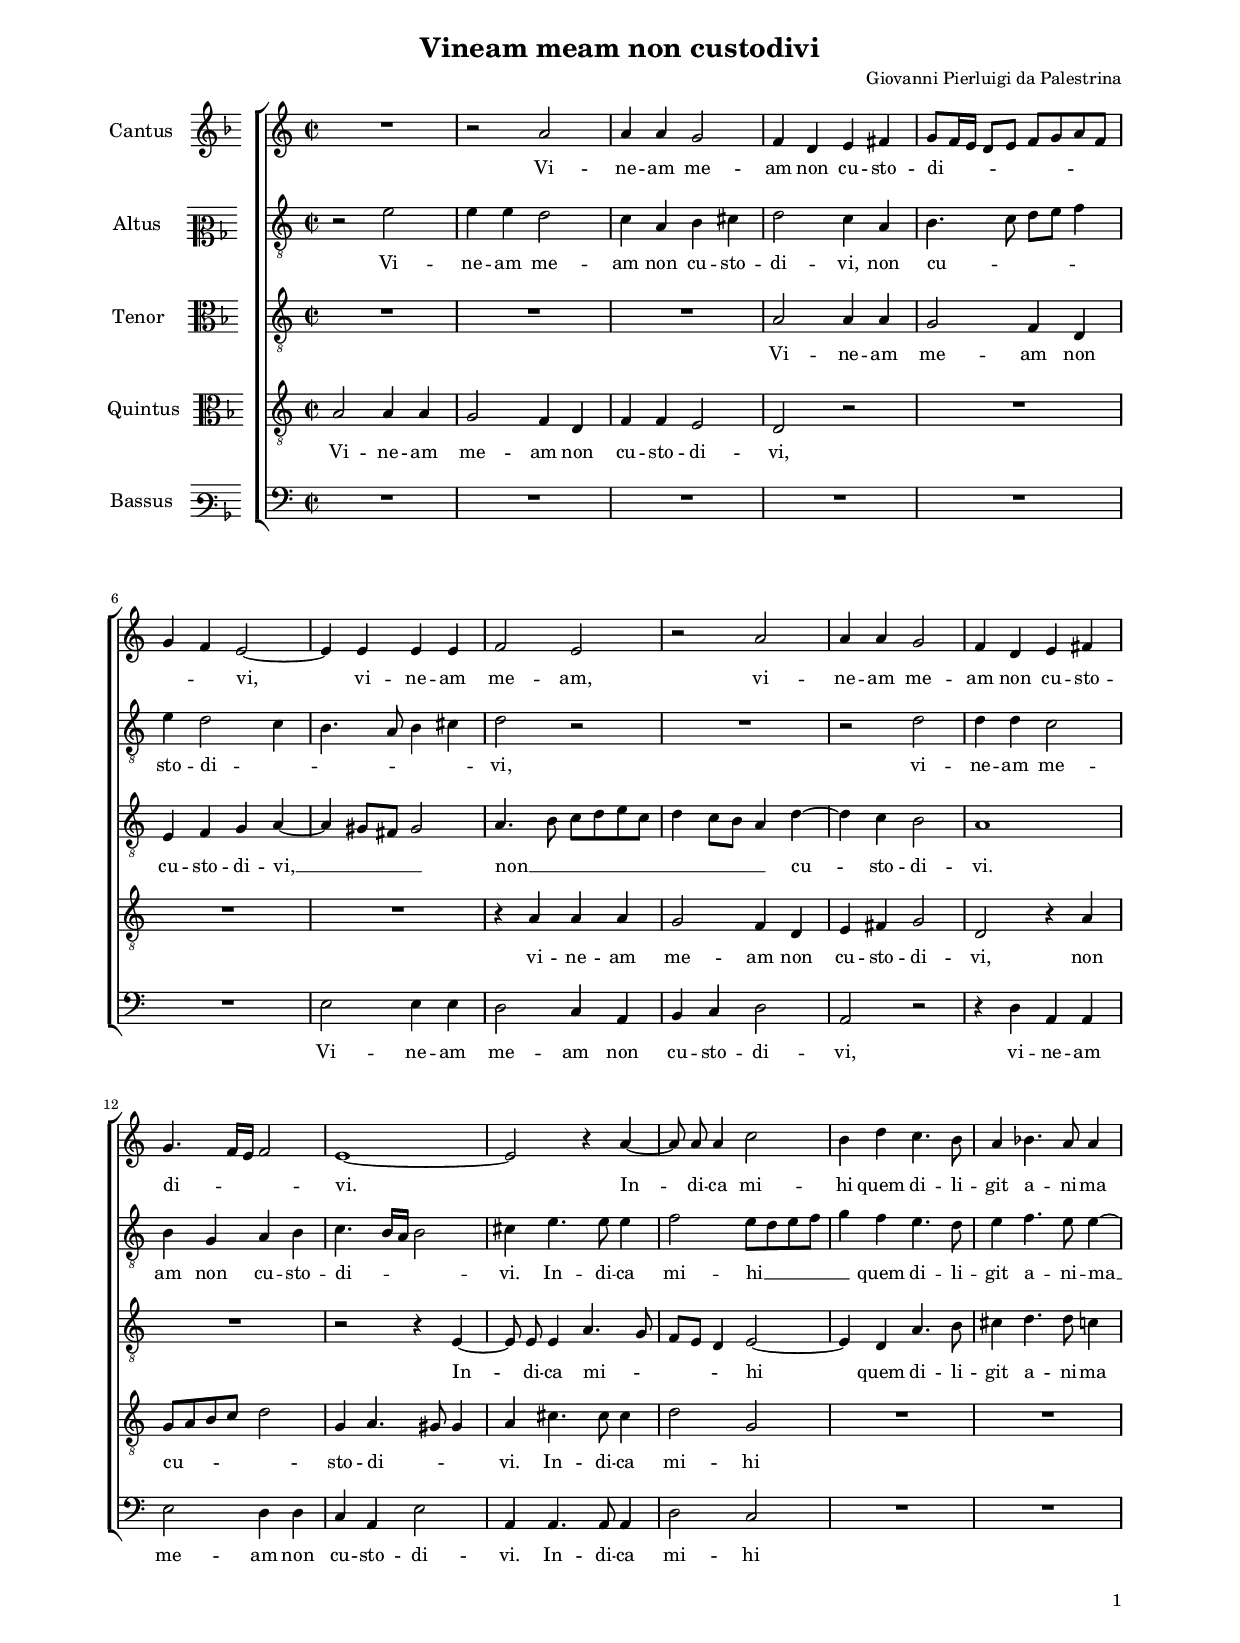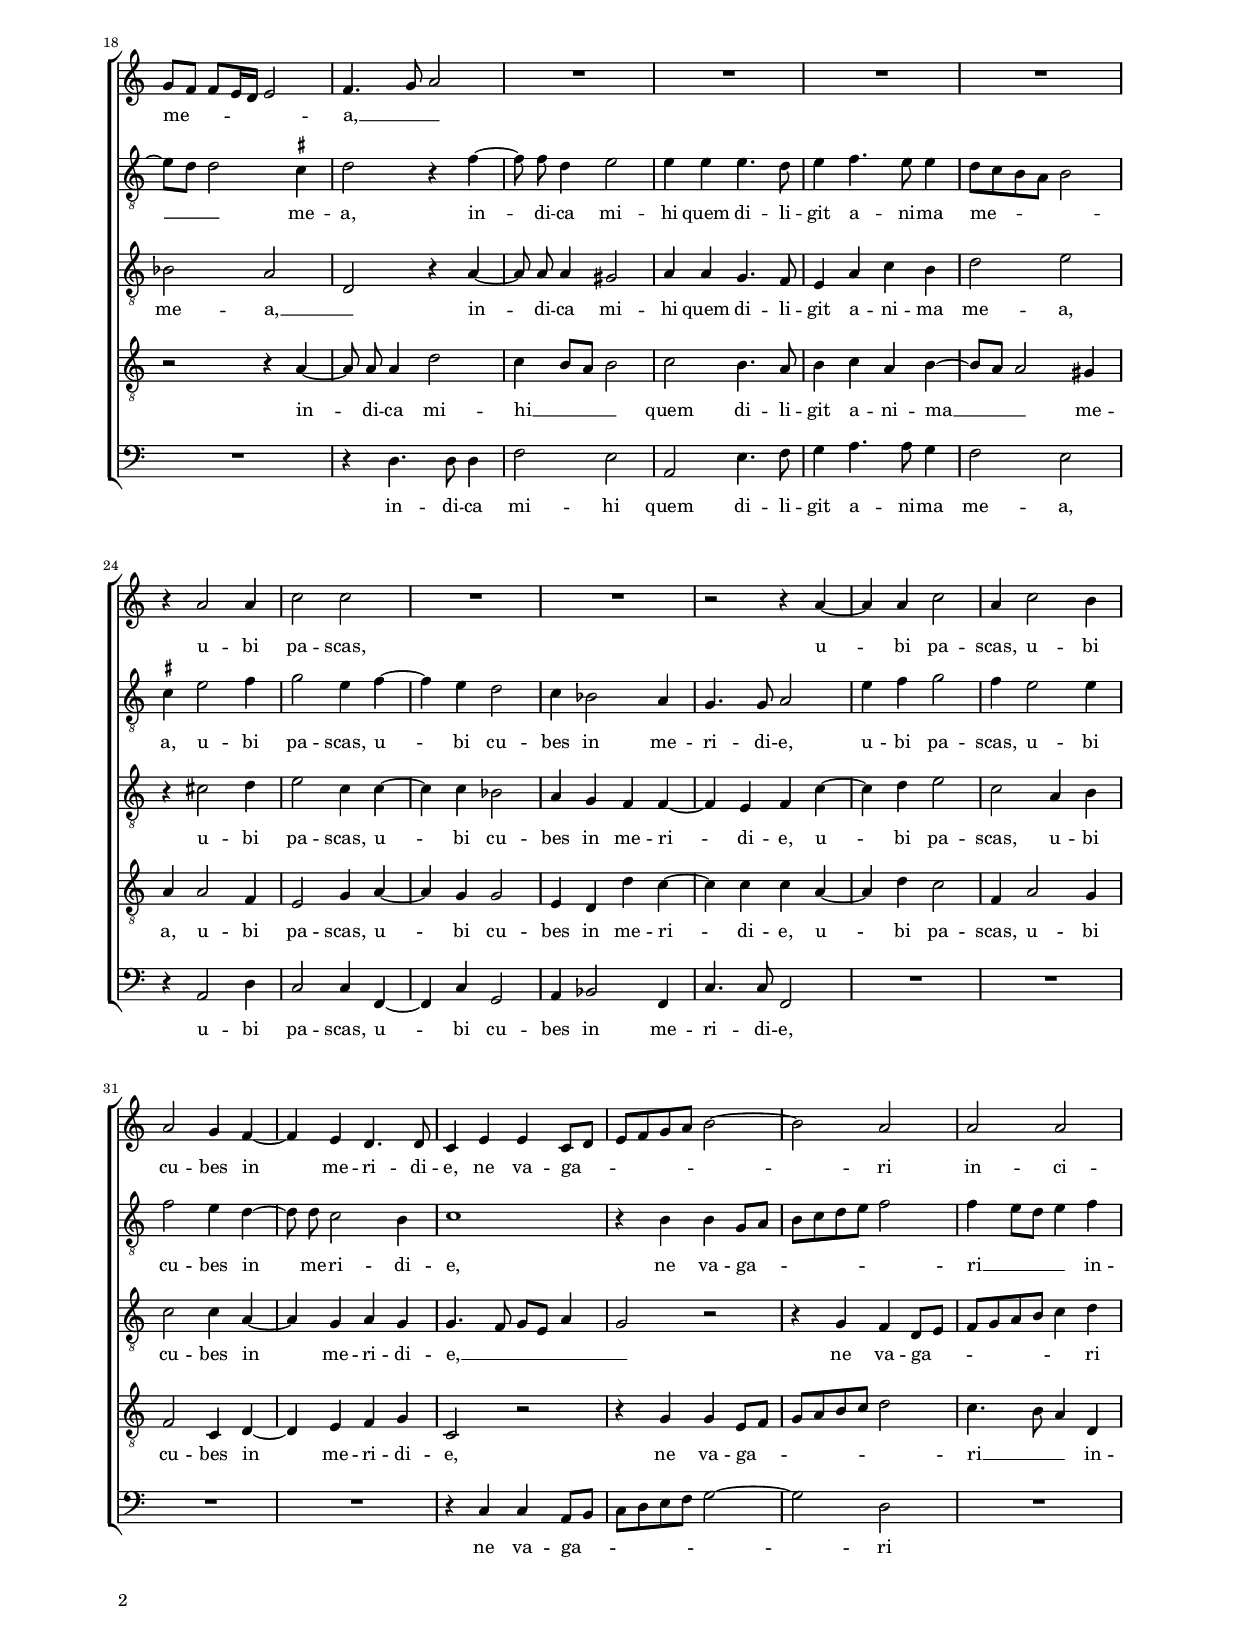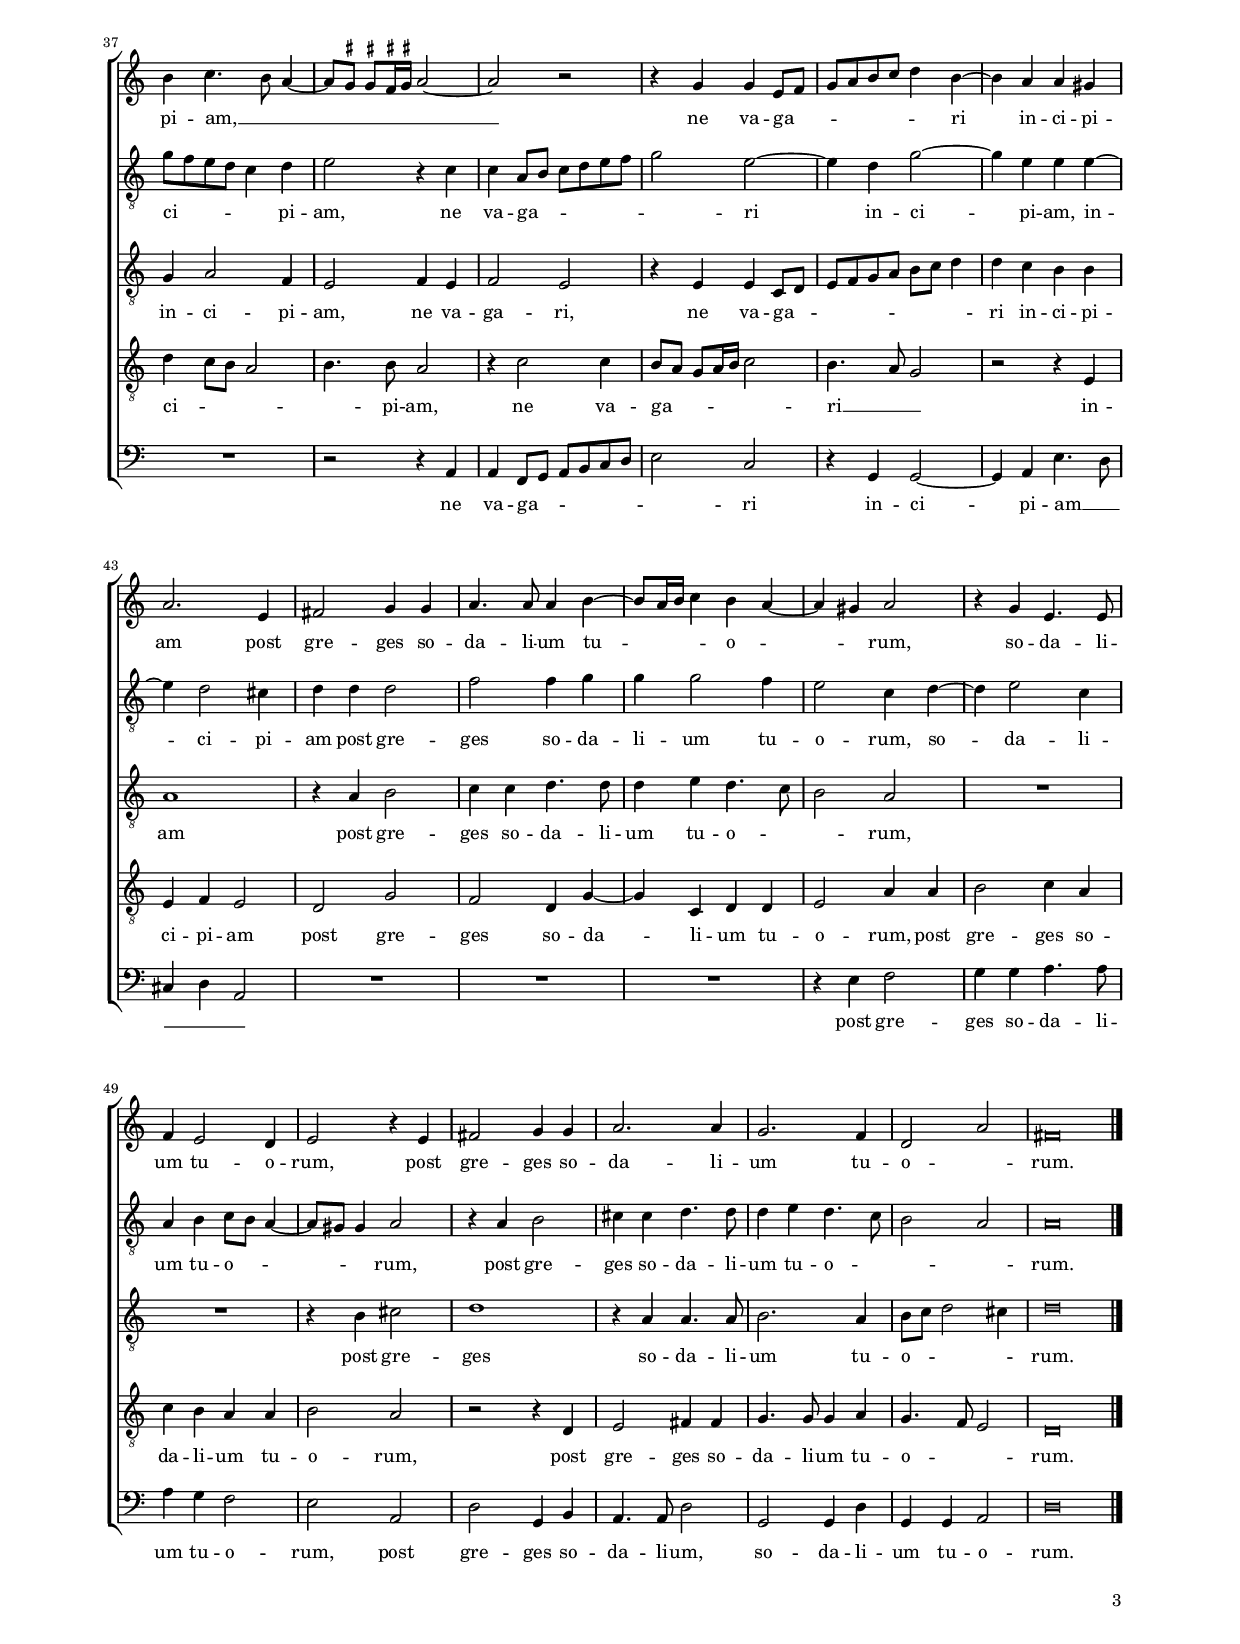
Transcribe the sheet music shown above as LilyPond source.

\header
{
  title="Vineam meam non custodivi"
  composer="Giovanni Pierluigi da Palestrina"
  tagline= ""
}

\version "2.18.2"
\language deutsch
#(set-global-staff-size 15)
% #(set-default-paper-size "letter")
#(ly:set-option 'point-and-click #f)


\paper
	{
	top-margin = 1.8 \cm
	bottom-margin = 1.2 \cm
	left-margin = 2 \cm
	right-margin = 2 \cm
	ragged-bottom = ##f
	ragged-last-bottom = ##f
	print-page-number = ##f
	system-system-spacing = #'((basic-distance . 17) (minimum-distance . 14) (padding . 5) (strechability . 150))
        oddFooterMarkup=\markup   \fill-line { "" \fromproperty #'page:page-number-string }
        evenFooterMarkup=\markup  \fill-line { \fromproperty #'page:page-number-string "" }
        last-bottom-spacing = #'((basic-distance . 12) (minimum-distance . 7) (padding . 4))
	systems-per-page = 3
        page-count = 3
%	min-systems-per-page = 3
	markup-system-spacing #'basic-distance = #12
%	print-all-headers = ##t
%	print-first-page-number = ##t
%	first-page-number = 1
	}

	
global = {
	\key f \major
	\time 2/2
        \set Score.tempoHideNote = ##t
        \tempo 4 = 95
        \skip 1*54
        \set Score.measureLength = #(ly:make-moment 2/1)
        \skip 1*2 \bar "|."
	}

	ficta = { \once \set suggestAccidentals = ##t }

	forget = #(define-music-function (parser location music) (ly:music?) #{
		\accidentalStyle forget
		$music
		\accidentalStyle default
		#})

	m = \melisma
	me = \melismaEnd
%	\mark \markup { \override #'(style . baroque) { \note  #"breve" #1 = \note #"breve." #1 } }



incipitcantus = \markup { \score {
	{
	\set Staff.instrumentName = \markup { \fontsize #1 "Cantus" }
	\key f \major
	\clef violin
	s4 \bar ""
	}
	\layout  {
	raggedright = ##t
	indent = 1.6 \cm
	line-width = 2.2\cm
	\context { \Staff \remove Time_signature_engraver }
	\override Staff.Clef.Y-extent = #'(0 . 0)
	}} \hspace #1 }

      
incipitaltus = \markup { \score {
	{
	\set Staff.instrumentName = \markup { \fontsize #1 "Altus" }
	\key f \major
	\clef mezzosoprano
	s4 \bar ""
	}
	\layout  {
	raggedright = ##t
	indent = 1.6 \cm
	line-width = 2.2\cm
	\context { \Staff \remove Time_signature_engraver }
	\override Staff.Clef.Y-extent = #'(0 . 0)
	}} \hspace #1 }


incipittenor = \markup { \score {
	{
	\set Staff.instrumentName = \markup { \fontsize #1 "Tenor" }
	\key f \major
	\clef alto
	s4 \bar ""
	}
	\layout  {
	raggedright = ##t
	indent = 1.6 \cm
	line-width = 2.2\cm
	\context { \Staff \remove Time_signature_engraver }
	\override Staff.Clef.Y-extent = #'(0 . 0)
	}} \hspace #1 }
      
      
incipitquintus = \markup { \score {
	{
	\set Staff.instrumentName = \markup { \fontsize #1 "Quintus" }
	\key f \major
	\clef alto
	s4 \bar ""
	}
	\layout  {
	raggedright = ##t
	indent = 1.6 \cm
	line-width = 2.2\cm
	\context { \Staff \remove Time_signature_engraver }
	\override Staff.Clef.Y-extent = #'(0 . 0)
	}} \hspace #1 }
      
      
incipitbassus = \markup { \score {
	{
	\set Staff.instrumentName = \markup { \fontsize #1 "Bassus" }
	\key f \major
	\clef varbaritone
	s4 \bar ""
	}
	\layout  {
	raggedright = ##t
	indent = 1.6 \cm
	line-width = 2.2\cm
	\context { \Staff \remove Time_signature_engraver }
	\override Staff.Clef.Y-extent = #'(0 . 0)
	}} \hspace #1 }


cantus =  \relative c''
	{
	R1
	r2 d
	d4 d c2
	b4 g a h
%5
	c8[ b16 a] g8 a b[ c d b] |
	c4 b a2~
	a4 a a a
	b2 a
	r2 d
%10
	d4 d c2 |
	b4 g a h
	c4. b16 a b2
	a1~
	a2 r4 \autoBeamOff d~
%15
	d8 d \autoBeamOn d4 f2 |
	e4 g f4. e8
	d4 es4. d8 d4
	c8 b b [ a16 g] a2
	b4. c8 d2
%20
	R1 |
	R1
	R1
	R1
	r4 d2 d4
%25
	f2 f |
	R1
	R1
	r2 r4 d~
	d4 d f2
%30
	d4 f2 e4 |
	d2 c4 b~
	b4 a g4. g8
	f4 a a f8 g
	a8 b c d e2~
%35
	e2 d |
	d2 d
	e4 f4. e8 d4~
	d8 \ficta cis \ficta cis![ \ficta h16 \ficta cis!] d2~
	d2 r
%40
	r4 c c a8 b |
	c8 d e f g4 e~
	e4 d d cis
	d2. a4
	h2 c4 c
%45
	d4. d8 d4 e4~ |
	e8 d16 e f4 e d~
	d4 cis d2
	r4 c a4. a8
	b4 a2 g4
%50
	a2 r4 a |
	h2 c4 c
	d2. d4
	c2. b4
	g2 d'
%55
	h\breve |
	}


altus =  \relative c'
        {
	r2 a'
	a4 a g2
	f4 d e fis
	g2 f4 d
%5
	e4. f8 g a b4 |
	a4 g2 f4
	e4. d8 e4 fis
	g2 r
	R1
%10
	r2 g |
	g4 g f2
	e4 c d e
	f4. e16 d e2
	fis4 a4. a8 a4
%15
	b2 a8 g a b |
	c4 b a4. g8
	a4 b4. a8 a4~
	a8 g g2 \ficta fis4
	g2 r4 \autoBeamOff b~
%20
	b8 b \autoBeamOn g4 a2 |
	a4 a a4. g8
	a4 b4. a8 a4
	g8 f e d e2
	\ficta fis4 a2 b4
%25
	c2 a4 b~ |
	b4 a g2
	f4 es2 d4
	c4. c8 d2
	a'4 b c2
%30
	b4 a2 a4 |
	b2 a4 \autoBeamOff g~ |
	g8 g \autoBeamOn f2 e4
	f1
	r4 e e c8 d
%35
	e8 f g a b2 |
	b4 a8 g a4 b
	c8 b a g f4 g
	a2 r4 f
	f4 d8 e f g a b
%40
	c2 a~ |
	a4 g c2~
	c4 a a a~
	a4 g2 fis4
	g4 g g2
%45
	b2 b4 c |
	c4 c2 b4
	a2 f4 g~
	g4 a2 f4
	d4 e f8 e d4~
%50
	d8 cis cis4 d2 |
	r4 d e2
	fis4 fis g4. g8
	g4 a g4. f8
	e2 d
%55
	d\breve |
	}


tenor =  \relative c'
	{
	R1
	R1
	R1
	d2 d4 d
%5
	c2 b4 g |
	a4 b c d~
	d4 cis8 h cis2
	d4. e8 f g a f
	g4 f8 e d4 g~
%10
	g4 f e2 |
	d1
	R1
	r2 r4 a~
	\autoBeamOff a8 a \autoBeamOn a4 d4. c8
%15
	b8 a g4 a2~ |
	a4 g d'4. e8
	fis4 g4. g8 f4
	es2 d
	g,2 r4 d'~
%20
	\autoBeamOff d8 d \autoBeamOn d4 cis2 |
	d4 d c4. b8
	a4 d f e
	g2 a
	r4 fis2 g4
%25
	a2 f4 f~ |
	f4 f es2
	d4 c b b~
	b4 a b f'~
	f4 g a2
%30
	f2 d4 e |
	f2 f4 d~
	d4 c d c
	c4. b8 c a d4
	c2 r
%35
	r4 c b g8 a |
	b8 c d e f4 g
	c,4 d2 b4
	a2 b4 a
	b2 a
%40
	r4 a a f8 g |
	a8 b c d e8 f g4
	g4 f e e
	d1
	r4 d e2
%45
	f4 f g4. g8 |
	g4 a g4. f8
	e2 d
	R1
	R1
%50
	r4 e fis2 |
	g1
	r4 d d4. d8
	e2. d4
	e8 f g2 fis4
%55
	g\breve |
	}


quintus  =  \relative c'
	{
	d2 d4 d
	c2 b4 g
	b4 b a2
	g2 r
%5
	R1 |
	R1
	R1
	r4 d' d d
	c2 b4 g
%10
	a4 h c2 |
	g2 r4 d'
	c8 d e f g2
	c,4 d4. cis8 cis4
	d4 fis4. fis8 fis4
%15
	g2 c, |
	R1
	R1
	r2 r4 \autoBeamOff d~
	d8 d \autoBeamOn d4 g2
%20
	f4 e8 d e2 |
	f2 e4. d8
	e4 f d e~
	e8 d d2 cis4
	d4 d2 b4
%25
	a2 c4 d~ |
	d4 c c2
	a4 g g' f~
	f4 f f d~
	d4 g f2
%30
	b,4 d2 c4 |
	b2 f4 g~
	g4 a b c
	f,2 r
	r4 c' c a8 b
%35
	c8 d e f g2 |
	f4. e8 d4 g,
	g'4 f8 e d2
	e4. e8 d2
	r4 f2 f4
%40
	e8 d c[ d16 e] f2 |
	e4. d8 c2
	r2 r4 a
	a4 b a2
	g2 c
%45
	b2 g4 c~ |
	c4 f, g g
	a2 d4 d
	e2 f4 d
	f4 e d d
%50
	e2 d |
	r2 r4 g,
	a2 h4 h
	c4. c8 c4 d
	c4. b8 a2
%55
	g\breve |
	}


bassus  =  \relative c
	{
	R1
	R1
	R1
	R1
%5
	R1 |
	R1
	a'2 a4 a
	g2 f4 d
	e4 f g2
%10
	d2 r |
	r4 g d d
	a'2 g4 g
	f4 d a'2
	d,4 d4. d8 d4
%15
	g2 f |
	R1
	R1
	R1
	r4 g4. g8 g4
%20
	b2 a |
	d,2 a'4. b8
	c4 d4. d8 c4
	b2 a
	r4 d,2 g4
%25
	f2 f4 b,~ |
	b4 f' c2
	d4 es2 b4
	f'4. f8 b,2
	R1
%30
	R1 |
	R1
	R1
	r4 f' f d8 e
	f8 g a b c2~
%35
	c2 g |
	R1
	R1
	r2 r4 d
	d4 b8 c d e f g
%40
	a2 f |
	r4 c c2~
	c4 d a'4. g8
	fis4 g d2
	R1
%45
	R1 |
	R1
	r4 a' b2
	c4 c d4. d8
	d4 c b2
%50
	a2 d, |
	g2 c,4 e
	d4. d8 g2
	c,2 c4 g'
	c,4 c d2
%55
	g\breve |
	}


lyricscantus = \lyricmode {
	Vi -- ne -- am me -- am non cu -- sto -- di -- _ _ _ _ _ _ _ _ _ _ vi,
        vi -- ne -- am me -- am,
        vi -- ne -- am me -- am non cu -- sto -- di -- _ _ _ vi.
        In -- di -- ca mi -- hi quem di -- li -- git a -- ni -- ma me -- _ _ _ _ _ a, __ _ _
        u -- bi pa -- scas,
        u -- bi pa -- scas, u -- bi cu -- bes in me -- ri -- di -- e,
        ne va -- ga -- _ _ _ _ _ _ ri in -- ci -- pi -- am, __ _ _ _ _ _ _ _
        ne va -- ga -- _ _ _ _ _ _ ri in -- ci -- pi -- am
        post gre -- ges 
        so -- da -- li -- um tu -- _ _ _ o -- _ _ rum,
        so -- da -- li -- um tu -- o -- rum,
        post gre -- ges
        so -- da -- li -- um tu -- o -- _ rum.
	}


lyricsaltus = \lyricmode {
	Vi -- ne -- am me -- am non cu -- sto -- di -- vi,
        non cu -- _ _ _ _ sto -- di -- _ _ _ _ _ vi,
        vi -- ne -- am me -- am non cu -- sto -- di -- _ _ _ vi.
        In -- di -- ca mi -- hi __ _ _ _ _ quem di -- li -- git a -- ni -- ma __ _ _ me -- a,
        in -- di -- ca mi -- hi quem di -- li -- git a -- ni -- ma me -- _ _ _ _ a,
        u -- bi pa -- scas, u -- bi cu -- bes in me -- ri -- di -- e,
        u -- bi pa -- scas, u -- bi cu -- bes in me -- ri -- di -- e,
        ne va -- ga -- _ _ _ _ _ _ ri __ _ _ _ in -- ci -- _ _ _ _ pi -- am,
        ne va -- ga -- _ _ _ _ _ _ ri in -- ci -- pi -- am,
        in -- ci -- pi -- am
        post gre -- ges 
        so -- da -- li -- um tu -- o -- rum,
        so -- da -- li -- um tu -- o -- _ _ _ _ rum,
        post gre -- ges
        so -- da -- li -- um tu -- o -- _ _ _ rum.
	}


lyricstenor = \lyricmode {
	Vi -- ne -- am me -- am non cu -- sto -- di -- vi, __ _ _ _ 
        non __ _ _ _ _ _ _ _ _ _ cu -- sto -- di -- vi.
        In -- di -- ca mi -- _ _ _ _ hi quem di -- li -- git a -- ni -- ma me -- a, __ _
        in -- di -- ca mi -- hi quem di -- li -- git a -- ni -- ma me -- a,
        u -- bi pa -- scas, u -- bi cu -- bes in me -- ri -- di -- e,
        u -- bi pa -- scas, u -- bi cu -- bes in me -- ri -- di -- e, __ _ _ _ _ _
        ne va -- ga -- _ _ _ _ _ _ ri in -- ci -- pi -- am,
        ne va -- ga -- ri,
        ne va -- ga -- _ _ _ _ _ _ _ _ ri in -- ci -- pi -- am
        post gre -- ges 
        so -- da -- li -- um tu -- o -- _ _ rum,
        post gre -- ges
        so -- da -- li -- um tu -- o -- _ _ _ rum.
	}


lyricsquintus = \lyricmode {
	Vi -- ne -- am me -- am non cu -- sto -- di -- vi,
        vi -- ne -- am me -- am non cu -- sto -- di -- vi,
        non cu -- _ _ _ _ sto -- di -- _ _ vi.
        In -- di -- ca mi -- hi
        in -- di -- ca mi -- hi __ _ _ _ quem di -- li -- git a -- ni -- ma __ _ _ me -- a,
        u -- bi pa -- scas, u -- bi cu -- bes in me -- ri -- di -- e,
        u -- bi pa -- scas, u -- bi cu -- bes in me -- ri -- di -- e,
        ne va -- ga -- _ _ _ _ _ _ ri __ _ _ in -- ci -- _ _ _ _ pi -- am,
        ne va -- ga -- _ _ _ _ _ ri __ _ _ in -- ci -- pi -- am
        post gre -- ges 
        so -- da -- li -- um tu -- o -- rum,
        post gre -- ges
        so -- da -- li -- um tu -- o -- rum,
        post gre -- ges
        so -- da -- li -- um tu -- o -- _ _ rum.
	}


lyricsbassus = \lyricmode {
	Vi -- ne -- am me -- am non cu -- sto -- di -- vi,
        vi -- ne -- am me -- am non cu -- sto -- di -- vi.
        In -- di -- ca mi -- hi
        in -- di -- ca mi -- hi quem di -- li -- git a -- ni -- ma me -- a,
        u -- bi pa -- scas, u -- bi cu -- bes in me -- ri -- di -- e,
        ne va -- ga -- _ _ _ _ _ _ ri
        ne va -- ga -- _ _ _ _ _ _ ri in -- ci -- pi -- am __ _ _ _ _
        post gre -- ges 
        so -- da -- li -- um tu -- o -- rum,
        post gre -- ges
        so -- da -- li -- um,
        so -- da -- li -- um tu -- o -- rum.
	}


\score
{  
        \transpose f c {
	\new ChoirStaff \with { \override StaffGrouper.staff-staff-spacing.basic-distance = #12 }
	<<

	\new Staff << \global
	\new Voice="v1" {
		\set Staff.instrumentName=\incipitcantus
%		\set Staff.instrumentName= "S"
		\set Staff.midiInstrument = "reed organ"
		\clef violin
		\cantus }
	\new Lyrics \lyricsto "v1" {\lyricscantus }
	>>


	\new Staff << \global
	\new Voice="v2" {
		\set Staff.instrumentName=\incipitaltus
%		\set Staff.instrumentName= "A"
		\set Staff.midiInstrument = "reed organ"
                \clef "G_8"
		\altus}
	\new Lyrics \lyricsto "v2" {\lyricsaltus }
	>>


	\new Staff << \global
	\new Voice="v3" {
		\set Staff.instrumentName=\incipittenor
%		\set Staff.instrumentName= "T"
		\set Staff.midiInstrument = "reed organ"
		\clef "G_8"
		\tenor }
	\new Lyrics \lyricsto "v3" {\lyricstenor }
	>>


	\new Staff << \global
	\new Voice="v5" {
		\set Staff.instrumentName=\incipitquintus
%		\set Staff.instrumentName= "Q"
		\set Staff.midiInstrument = "reed organ"
		\clef "G_8"
		\quintus}
	\new Lyrics \lyricsto "v5" {\lyricsquintus }
	>>


	\new Staff << \global
	\new Voice="v4" {
		\set Staff.instrumentName=\incipitbassus
%		\set Staff.instrumentName= "B"
		\set Staff.midiInstrument = "reed organ"
		\clef bass 
		\bassus }
	\new Lyrics \lyricsto "v4" {\lyricsbassus}
	>>

	>>
	} % transpose

	\layout
	{
	indent = 2.5\cm
	\context { \Lyrics \override VerticalAxisGroup.nonstaff-relatedstaff-spacing.padding = #1.4 }
%	\context { \Lyrics \override LyricText.font-size = #1 }
	\context { \Staff \override TimeSignature.break-visibility = #end-of-line-invisible }
%	\context { \Staff \consists "Ambitus_engraver" }
%	\context { \Voice \override Slur.transparent = ##t }
%	\context { \Voice \override AccidentalSuggestion.avoid-slur = #'ignore }
%	\context { \Voice \override AccidentalSuggestion.outside-staff-priority = ##f }
	\context { \Score \override BarNumber.padding = #2 }
	\context { \Voice \override NoteHead.style = #'baroque }
	}

\midi
	{
    	
	}

}


% EOF
